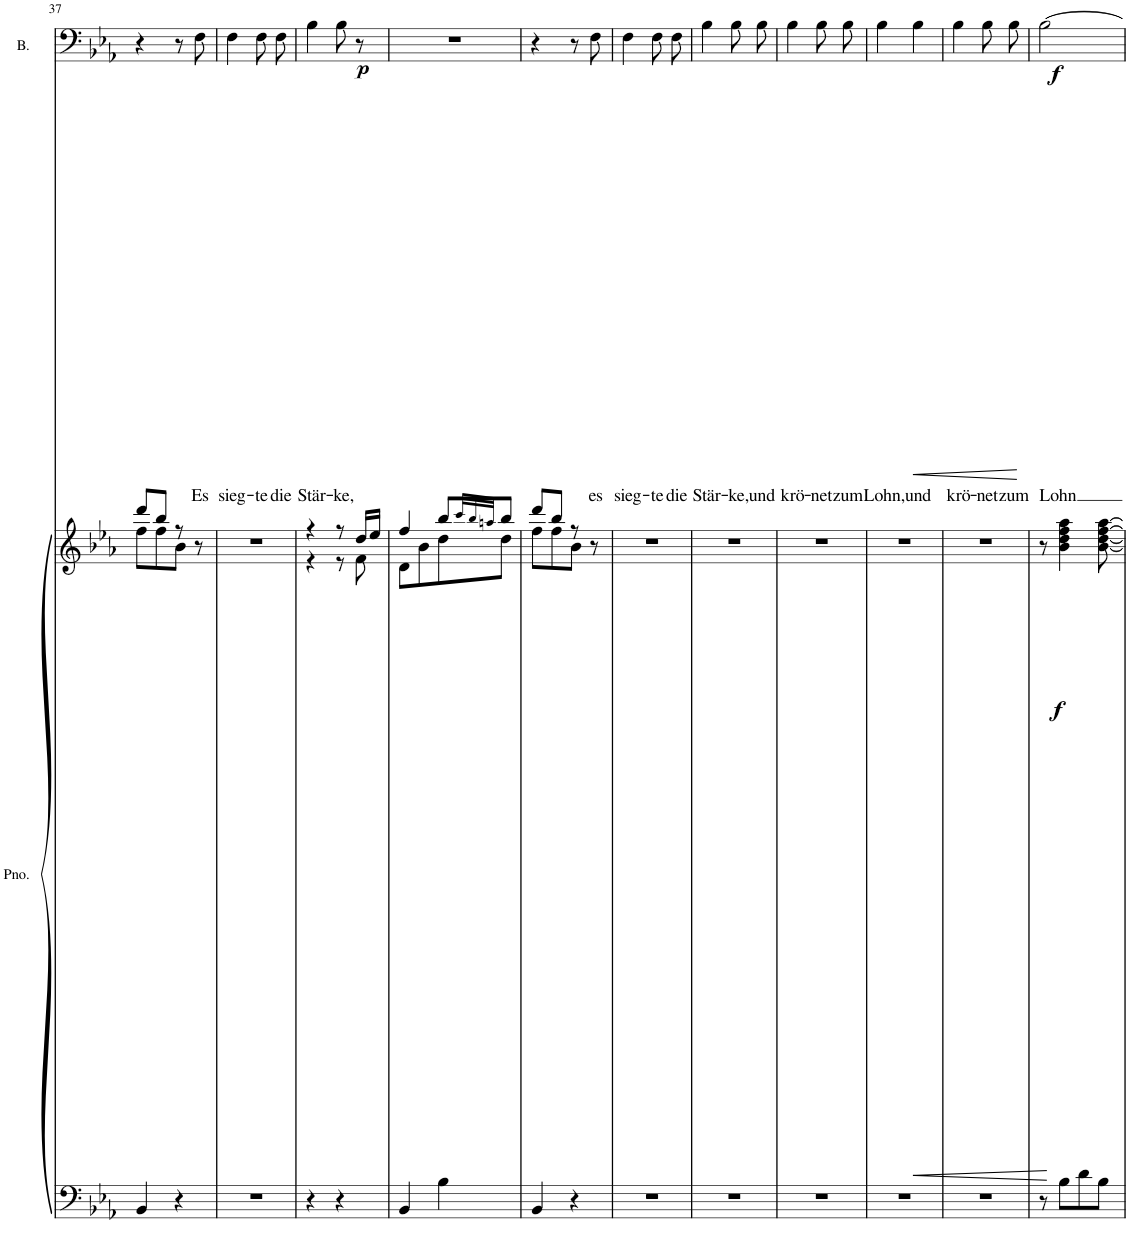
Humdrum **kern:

**kern	**kern	**dynam	**kern	**text	**dynam
*part2	*part2	*part2	*part1	*part1	*part1
*staff3	*staff2	*staff2/3	*staff1	*staff1	*staff1
*I"Piano	*	*	*I"Bass	*	*
*I'Pno.	*	*	*I'B.	*	*
!!LO:PB:g=z
*clefF4	*clefG2	*	*clefF4	*	*
*k[b-e-a-]	*k[b-e-a-]	*	*k[b-e-a-]	*	*
*M2/4	*M4/4	*	*M2/4	*	*
=37	=37	=37	=37	=37	=37
*	*^	*	*	*	*
4BB-/	8ddd/L	8ff\L	.	4r	.	.
.	8bb-/J	8ff\	.	.	.	.
4r	8r	8b-\J	.	8r	.	.
!	!	!	!	!	!LO:LY:b	!LO:DY:b
.	8r	8ryy	.	8F\	Es	p
=38	=38	=38	=38	=38	=38	=38
!	!	!	!	!	!LO:LY:b	!
*	*v	*v	*	*	*	*
2r	2r	.	4F\	sieg-	.
!	!	!	!	!LO:LY:b	!
.	.	.	8F\L	-te	.
!	!	!	!	!LO:LY:b	!
.	.	.	8F\J	die	.
=39	=39	=39	=39	=39	=39
*	*^	*	*	*	*
!	!	!	!	!	!LO:LY:b	!
4r	4r	4r	.	4B-\	Stär-	.
!	!	!	!	!	!LO:LY:b	!
4r	8r	8r	.	8B-\	-ke,	.
.	16dd/LL	8f\	.	8r	.	.
.	16ee-/JJ	.	.	.	.	.
=40	=40	=40	=40	=40	=40	=40
4BB-/	4ff/	8d\L	.	2r	.	.
.	.	8b-\	.	.	.	.
4B-\	8bb-/L	8dd\	.	.	.	.
.	32qccc/LLL	.	.	.	.	.
.	32qbb-/	.	.	.	.	.
.	32qaan/JJJ	.	.	.	.	.
.	8bb-/J	8dd\J	.	.	.	.
=41	=41	=41	=41	=41	=41	=41
4BB-/	8ddd/L	8ff\L	.	4r	.	.
.	8bb-/J	8ff\	.	.	.	.
4r	8r	8b-\J	.	8r	.	.
!	!	!	!	!	!LO:LY:b	!
.	8r	8ryy	.	8F\	es	.
=42	=42	=42	=42	=42	=42	=42
!	!	!	!	!	!LO:LY:b	!
*	*v	*v	*	*	*	*
2r	2r	.	4F\	sieg-	.
!	!	!	!	!LO:LY:b	!
.	.	.	8F\L	-te	.
!	!	!	!	!LO:LY:b	!
.	.	.	8F\J	die	.
=43	=43	=43	=43	=43	=43
!	!	!	!	!LO:LY:b	!
2r	2r	.	4B-\	Stär-	.
!	!	!	!	!LO:LY:b	!
.	.	.	8B-\L	-ke,	.
!	!	!	!	!LO:LY:b	!
.	.	.	8B-\J	und	.
=44	=44	=44	=44	=44	=44
!	!	!	!	!LO:LY:b	!
2r	2r	.	4B-\	krö-	.
!	!	!	!	!LO:LY:b	!
.	.	.	8B-\L	-net	.
!	!	!	!	!LO:LY:b	!
.	.	.	8B-\J	zum	.
=45	=45	=45	=45	=45	=45
!	!	!LO:HP:b=2	!	!LO:LY:b	!
2r	2r	<	4B-\	Lohn,	.
!	!	!	!	!LO:LY:b	!LO:HP:b
.	.	.	4B-\	und	<
=46	=46	=46	=46	=46	=46
!	!	!	!	!LO:LY:b	!
2r	2r	.	4B-\	krö-	.
!	!	!	!	!LO:LY:b	!
.	.	.	8B-\L	-net	.
!	!	!	!	!LO:LY:b	!
.	.	.	8B-\J	zum	[
.	.	[	.	.	.
=47	=47	=47	=47	=47	=47
!	!	!LO:DY:b	!	!LO:LY:b	!LO:DY:b
8r	8r	f	[2B-\	Lohn	f
8B-\L	4b-\ 4dd\ 4ff\ 4aa-\	.	.	.	.
8d\	.	.	.	.	.
8B-\J	[8b-\ [8dd\ [8ff\ [8aa-\	.	.	.	.
=	=	=	=	=	=
*-	*-	*-	*-	*-	*-
